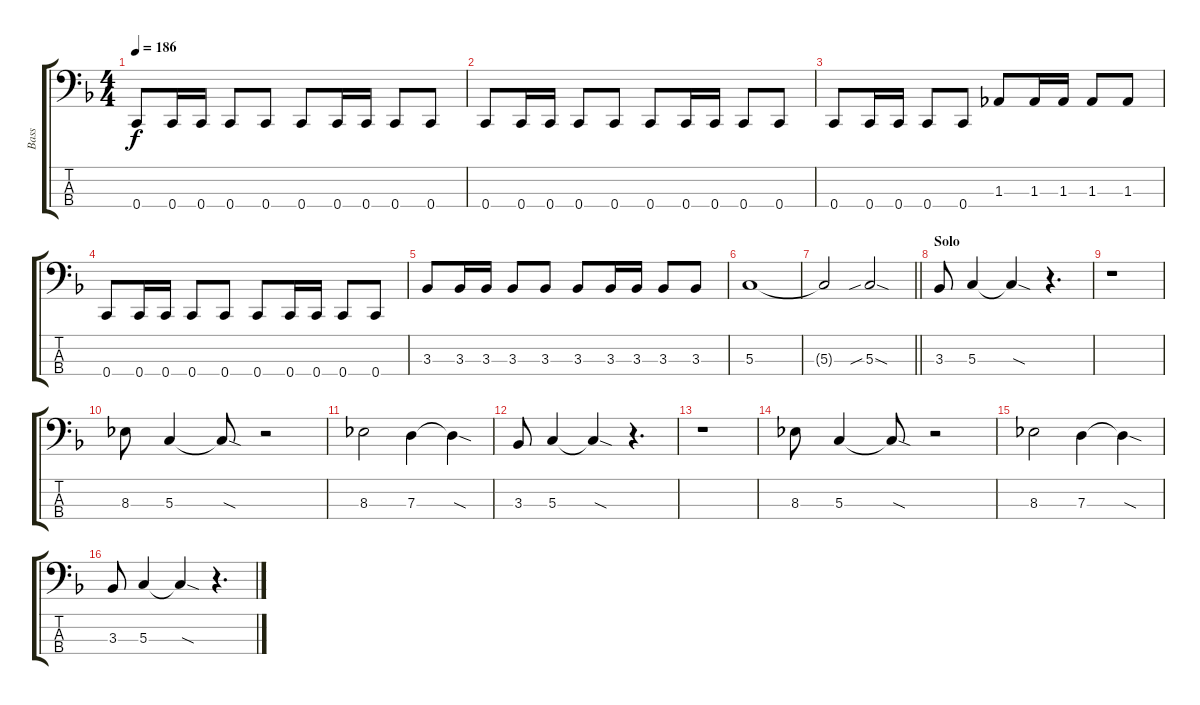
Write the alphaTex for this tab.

\track ("Bass" "Bass") {instrument electricbassfinger}
\staff {score tabs}
\tuning (F2 C2 G1 C1) {hide}
\ts (4 4)
\tempo 186
\clef f4
\ks f
0.4.8{dy f} 0.4.16 0.4.16 0.4.8 0.4.8 0.4.8 0.4.16 0.4.16 0.4.8 0.4.8 |
0.4.8 0.4.16 0.4.16 0.4.8 0.4.8 0.4.8 0.4.16 0.4.16 0.4.8 0.4.8 |
0.4.8 0.4.16 0.4.16 0.4.8 0.4.8 1.3.8 1.3.16 1.3.16 1.3.8 1.3.8 |
0.4.8 0.4.16 0.4.16 0.4.8 0.4.8 0.4.8 0.4.16 0.4.16 0.4.8 0.4.8 |
3.3.8 3.3.16 3.3.16 3.3.8 3.3.8 3.3.8 3.3.16 3.3.16 3.3.8 3.3.8 |
5.3.1 |
\barLineRight lightlight
5.3{t}.2 5.3{sib sod}.2 |
\section ("" "Solo")
3.3.8 5.3.4 5.3{sod t}.4 r.4{d} |
r.1 |
8.3.8 5.3.4 5.3{sod t}.8 r.2 |
8.3.2 7.3.4 7.3{sod t}.4 |
3.3.8 5.3.4 5.3{sod t}.4 r.4{d} |
r.1 |
8.3.8 5.3.4 5.3{sod t}.8 r.2 |
8.3.2 7.3.4 7.3{sod t}.4 |
3.3.8 5.3.4 5.3{sod t}.4 r.4{d}
